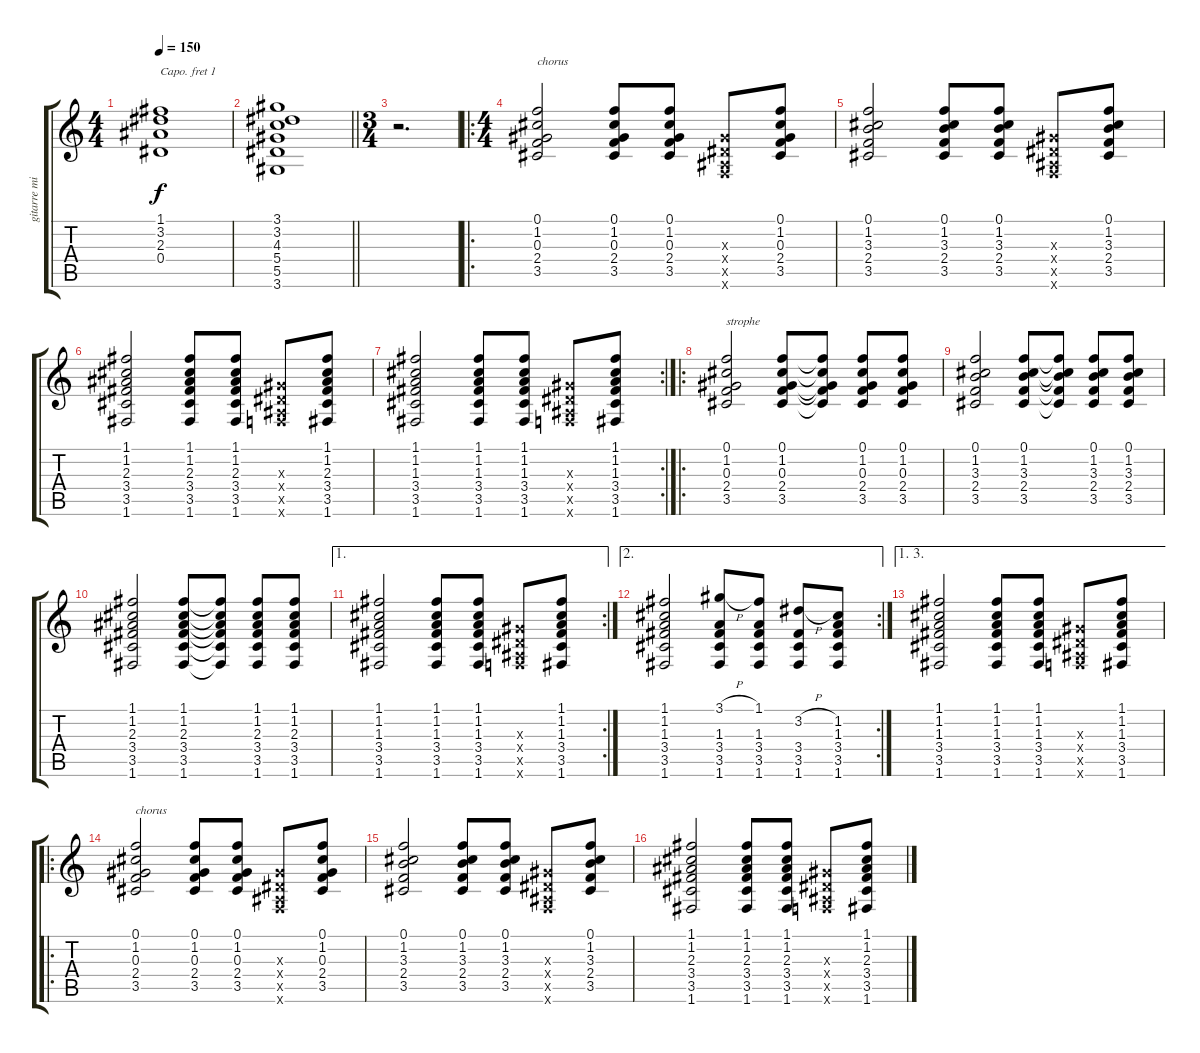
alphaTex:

\track ("gitarre mit capo im 1." "gitarre mi") {instrument acousticguitarsteel}
\staff {score tabs}
\capo 1
\tuning (E4 B3 G3 D3 A2 E2) {hide}
\ts (4 4)
\tempo 150
\clef g2
\ks c
(1.1 3.2 2.3 0.4).1{dy f} |
\barLineRight lightlight
(3.1 3.2 4.3 5.4 5.5 3.6).1 |
\ts (3 4)
r.2{d} |
\ro
\ts (4 4)
(0.1 1.2 0.3 2.4 3.5).2{txt "chorus"} (0.1 1.2 0.3 2.4 3.5).8 (0.1 1.2 0.3 2.4 3.5).8 (0.3{x} 0.4{x} 0.5{x} 0.6{x}).8 (0.1 1.2 0.3 2.4 3.5).8 |
(0.1 1.2 3.3 2.4 3.5).2 (0.1 1.2 3.3 2.4 3.5).8 (0.1 1.2 3.3 2.4 3.5).8 (0.3{x} 0.4{x} 0.5{x} 0.6{x}).8 (0.1 1.2 3.3 2.4 3.5).8 |
(1.1 1.2 2.3 3.4 3.5 1.6).2 (1.1 1.2 2.3 3.4 3.5 1.6).8 (1.1 1.2 2.3 3.4 3.5 1.6).8 (0.3{x} 0.4{x} 0.5{x} 0.6{x}).8 (1.1 1.2 2.3 3.4 3.5 1.6).8 |
\rc 2
(1.1 1.2 1.3 3.4 3.5 1.6).2 (1.1 1.2 1.3 3.4 3.5 1.6).8 (1.1 1.2 1.3 3.4 3.5 1.6).8 (0.3{x} 0.4{x} 0.5{x} 0.6{x}).8 (1.1 1.2 1.3 3.4 3.5 1.6).8 |
\ro
(0.1 1.2 0.3 2.4 3.5).2{txt "strophe"} (0.1 1.2 0.3 2.4 3.5).8 (0.1{t} 1.2{t} 0.3{t} 2.4{t} 3.5{t}).8 (0.1 1.2 0.3 2.4 3.5).8 (0.1 1.2 0.3 2.4 3.5).8 |
(0.1 1.2 3.3 2.4 3.5).2 (0.1 1.2 3.3 2.4 3.5).8 (0.1{t} 1.2{t} 3.3{t} 2.4{t} 3.5{t}).8 (0.1 1.2 3.3 2.4 3.5).8 (0.1 1.2 3.3 2.4 3.5).8 |
(1.1 1.2 2.3 3.4 3.5 1.6).2 (1.1 1.2 2.3 3.4 3.5 1.6).8 (1.1{t} 1.2{t} 2.3{t} 3.4{t} 3.5{t} 1.6{t}).8 (1.1 1.2 2.3 3.4 3.5 1.6).8 (1.1 1.2 2.3 3.4 3.5 1.6).8 |
\ae 1
\rc 2
(1.1 1.2 1.3 3.4 3.5 1.6).2 (1.1 1.2 1.3 3.4 3.5 1.6).8 (1.1 1.2 1.3 3.4 3.5 1.6).8 (0.3{x} 0.4{x} 0.5{x} 0.6{x}).8 (1.1 1.2 1.3 3.4 3.5 1.6).8 |
\ae 2
\rc 2
(1.1 1.2 1.3 3.4 3.5 1.6).2 (3.1{h} 1.3 3.4 3.5 1.6).8 (1.1 1.3 3.4 3.5 1.6).8 (3.2{h} 3.4 3.5 1.6).8 (1.2 1.3 3.4 3.5 1.6).8 |
\ae (1 3)
(1.1 1.2 1.3 3.4 3.5 1.6).2 (1.1 1.2 1.3 3.4 3.5 1.6).8 (1.1 1.2 1.3 3.4 3.5 1.6).8 (0.3{x} 0.4{x} 0.5{x} 0.6{x}).8 (1.1 1.2 1.3 3.4 3.5 1.6).8 |
\ro
(0.1 1.2 0.3 2.4 3.5).2{txt "chorus"} (0.1 1.2 0.3 2.4 3.5).8 (0.1 1.2 0.3 2.4 3.5).8 (0.3{x} 0.4{x} 0.5{x} 0.6{x}).8 (0.1 1.2 0.3 2.4 3.5).8 |
(0.1 1.2 3.3 2.4 3.5).2 (0.1 1.2 3.3 2.4 3.5).8 (0.1 1.2 3.3 2.4 3.5).8 (0.3{x} 0.4{x} 0.5{x} 0.6{x}).8 (0.1 1.2 3.3 2.4 3.5).8 |
(1.1 1.2 2.3 3.4 3.5 1.6).2 (1.1 1.2 2.3 3.4 3.5 1.6).8 (1.1 1.2 2.3 3.4 3.5 1.6).8 (0.3{x} 0.4{x} 0.5{x} 0.6{x}).8 (1.1 1.2 2.3 3.4 3.5 1.6).8
